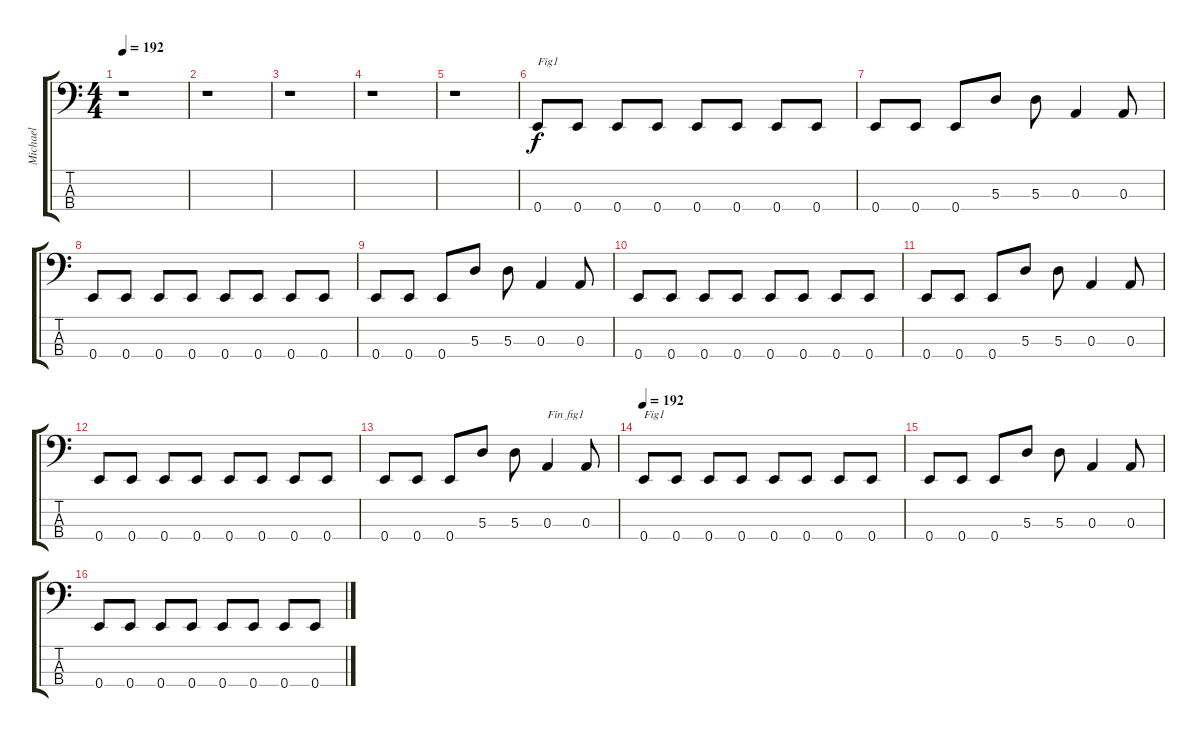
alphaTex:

\track ("Michael" "Michael") {instrument electricbasspick}
\staff {score tabs}
\tuning (G2 D2 A1 E1) {hide}
\ts (4 4)
\tempo 192
\tempo 198
\tempo 192
\clef f4
\ks c
r.1{dy f instrument electricbasspick} |
r.1 |
r.1 |
r.1 |
r.1 |
0.4.8{txt "Fig1"} 0.4.8 0.4.8 0.4.8 0.4.8 0.4.8 0.4.8 0.4.8 |
0.4.8 0.4.8 0.4.8 5.3.8 5.3.8 0.3.4 0.3.8 |
0.4.8 0.4.8 0.4.8 0.4.8 0.4.8 0.4.8 0.4.8 0.4.8 |
0.4.8 0.4.8 0.4.8 5.3.8 5.3.8 0.3.4 0.3.8 |
0.4.8 0.4.8 0.4.8 0.4.8 0.4.8 0.4.8 0.4.8 0.4.8 |
0.4.8 0.4.8 0.4.8 5.3.8 5.3.8 0.3.4 0.3.8 |
0.4.8 0.4.8 0.4.8 0.4.8 0.4.8 0.4.8 0.4.8 0.4.8 |
0.4.8 0.4.8 0.4.8 5.3.8 5.3.8 0.3.4{txt "Fin fig1"} 0.3.8 |
\tempo 192
0.4.8{txt "Fig1"} 0.4.8 0.4.8 0.4.8 0.4.8 0.4.8 0.4.8 0.4.8 |
0.4.8 0.4.8 0.4.8 5.3.8 5.3.8 0.3.4 0.3.8 |
0.4.8 0.4.8 0.4.8 0.4.8 0.4.8 0.4.8 0.4.8 0.4.8
